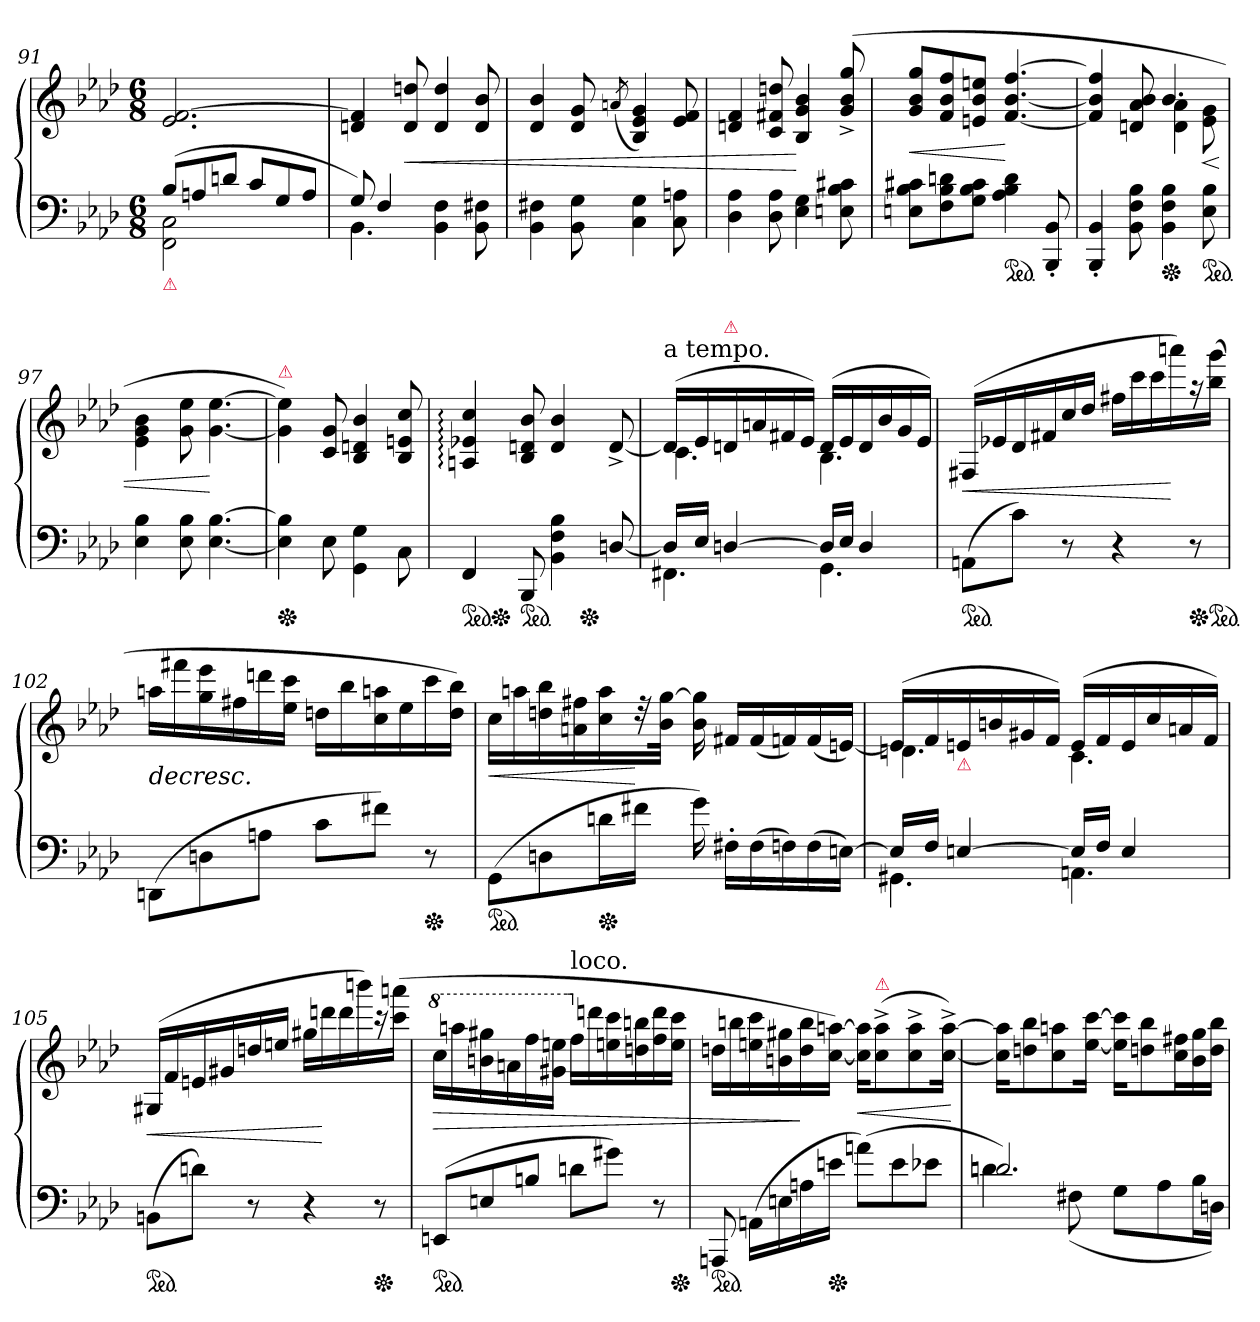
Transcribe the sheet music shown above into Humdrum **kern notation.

**kern	**kern	**dynam
*part1	*part1	*part1
*staff2	*staff1	*staff1/2
*clefF4	*clefG2	*
*k[b-e-a-d-]	*k[b-e-a-d-]	*
*f:	*f:	*
*M6/8	*M6/8	*
=91	=91	=91
*^	*	*
!LO:TX:b:color=crimson:t=⚠	!	!	!
(>8B-L	2FF 2C	2.e- [2.f	.
8An	.	.	.
8dnJ	.	.	.
8cL	.	.	.
8G	4ryy	.	.
8AJ	.	.	.
=92	=92	=92	=92
8G)	4.BB-	4dn 4f]	.
4F	.	.	.
.	.	8d 8ddn	<
4.ryy	4BB- 4F	4d 4dd	.
.	8BB- 8F#X	8d 8b-	.
*v	*v	*	*
=93	=93	=93
4BB- 4F#X	4d- 4b-	.
8BB- 8G	8d- 8g	.
.	(<8qan/	.
4C 4G	4B- 4e- 4g)	.
8C 8An	8e- 8f	.
=94	=94	=94
4D- 4A-	4dn 4f	.
8D- 8A-	8c 8f#X 8ddn	.
4E- 4G	4B- 4g 4b-	[
8En 8B- 8c#X	(>8g^</ 8b-^</ 8gg^</	.
=95	=95	=95
8En 8B- 8c#XL	8g/ 8b-/ 8gg/L	<
8F 8B- 8dn	8f/ 8b-/ 8ff/	.
8G 8B- 8c#J	8en/ 8b-/ 8een/J	.
*ped	*	*
4A- 4B- 4d	[4.f/ [4.b-/ [4.ff/	[
8BBB-'< 8BB-'<	.	.
=96	=96	=96
*	*^	*
4BBB-'< 4BB-'<	4f]/ 4b-]/ 4ff]/	4.ryy	.
8BB- 8F 8B-	8dn 8a- 8b-	.	.
*Xped	*	*	*
4BB- 4F 4B-	4.b-	4d 4a-	.
*ped	*	*	*
8E- 8B-	.	8e- 8g	<
*	*v	*v	*
=97	=97	=97
4E- 4B-	4e-\ 4g\ 4b-\	.
8E- 8B-	8g 8ee-	.
[4.E- [4.B-	[4.g [4.ee-	[
=98	=98	=98
!	!LO:TX:a:i:color=crimson:t=⚠	!
*Xped	*	*
4E-] 4B-]	4g] 4ee-])	.
8E-	8c 8g	.
4GG\ 4G\	4B- 4dn 4b-	.
8C\	8B- 8en 8cc	.
=99	=99	=99
!LO:TX:b:color=crimson:t=⚠	!	!
*ped	*	*
*	*^	*
*	*	*^	*
4FF:	4An: 4e-X: 4cc:	8ryy	2ryy	.
*Xped	*	*	*	*
.	.	2ryy	.	.
*ped	*	*	*	*
8BBB-	8B- 8dn 8b-	.	.	.
4BB- 4F 4B-	4d 4b-	.	.	.
*Xped	*	*	*	*
.	.	.	4ryy	.
[8Dn/	[8d^<	8ryy	.	.
=100	=100	=100	=100	=100
*^	*	*	*	*
!	!	!LO:TX:a:t=a tempo.	!	!	!
*	*	*	*v	*v	*
16DnLL]	4.FF#X	(>16dLL]	4.c	.
16E-JJ	.	16e-	.	.
!	!	!LO:TX:a:color=crimson:t=⚠	!	!
[4D	.	16dn	.	.
.	.	16an	.	.
.	.	16f#X	.	.
.	.	16e-JJ)	.	.
16DLL]	4.GG	(>16dLL	4.B-	.
16E-JJ	.	16e-	.	.
4D	.	16d	.	.
.	.	16b-	.	.
.	.	16g	.	.
.	.	16e-JJ)	.	.
*v	*v	*	*	*
*	*v	*v	*
=101	=101	=101
*ped	*	*
(>8AAnL	(>16F#XLL	<
.	16e-X	.
8cJ)	16d-	.
.	16f#X	.
8r	16cc	.
.	16dd-JJ	.
4r	16ff#XLL	.
.	16ccc	.
.	16ccc	.
.	16aaan)	[
*Xped	*	*
8r	16raa	.
*ped	*	*
.	(>16bb- 16gggJJ	.
=102	=102	=102
(>8DDn\L	16aanLL	>
.	16fff#X	.
8Dn\	16gg 16eee-	.
.	16ff#X	.
8An\J	16dddn	.
.	16ee- 16cccJJ	.
8cL	16ddnLL	.
.	16bb-	.
8f#XJ)	16cc 16aan	.
.	16ee-	.
*Xped	*	*
8r	16ccc	.
.	16dd 16bb-JJ)	.
=103	=103	=103
!	!	!LO:HP:b
*ped	*	*
(>8GGL	16ccLL	<
.	16aan	.
8Dn	16ddn 16bb-	.
.	16an 16ff#X	.
*Xped	*	*
16dnL	16cc 16aa	.
16f#XJJ	32rdd	[
.	32b- [32ggJJk	]
16g)	16b- 16gg]	.
16F#X'>LL	16f#XLL	.
(>16F#	(<16f#	.
16Fn)	16fn)	.
(>16F	(<16f	.
[16EnJJ)	[16enJJ)	.
=104	=104	=104
*^	*^	*
16EnLL]	4.GG#X	(>16enLL]	4.dn	.
16FJJ	.	16f	.	.
!	!	!LO:TX:b:color=crimson:t=⚠	!	!
[4E	.	16e	.	.
.	.	16bn	.	.
.	.	16g#X	.	.
.	.	16fJJ)	.	.
16ELL]	4.AAn	(>16eLL	4.c	.
16FJJ	.	16f	.	.
4E	.	16e	.	.
.	.	16cc	.	.
.	.	16an	.	.
.	.	16fJJ)	.	.
*v	*v	*	*	*
*	*v	*v	*
=105	=105	=105
*ped	*	*
(>8BBnL	(>16G#XLL	<
.	16f	.
8dnJ)	16en	.
.	16g#X	.
8r	16ddn	.
.	16eenJJ	.
4r	16gg#XLL	.
.	16dddn	[
.	16ddd	.
.	16bbbn)	.
*Xped	*	*
8r	16rccc	.
.	(>16ccc 16aaanJJ	.
=106	=106	=106
*	*8va	*
*ped	*	*
(>8EEnL	16cccLL	>
.	16aaan	.
8En	16bbn 16ggg#X	.
.	16aan	.
8BnJ	16fff	.
.	16gg#X 16eeenJJ	.
*	*X8va	*
!	!LO:TX:a:t=loco.	!
8dnL	16ffLL	.
.	16dddn	.
8g#XJ)	16een 16ccc	.
.	16ddn 16bbn	.
8r	16ff 16ddd	.
*Xped	*	*
.	16ee 16cccJJ	.
=107	=107	=107
*ped	*	*
8AAAn	16ddnLL	.
.	16bbn	.
(>16AAnLL	16een 16ccc	.
16En	16bn 16gg#X	.
16An	16dd 16bb	]
*Xped	*	*
16enJJ	[16cc [16aanJJ)	.
(>8anL)	16cc] 16aa]KL	<
!	!LO:TX:a:color=crimson:t=⚠	!
.	(>8cc^> 8aa^>	.
8e	.	.
.	8cc^> 8aa^>	.
8e-XJ	.	.
.	[16cc^> [16aa^>Jk)	.
.	.	[
=108	=108	=108
*^	*	*
2.dn)	4dn	16cc] 16aan]KL	.
.	.	8ddn 8bb-	.
.	.	8cc 8aa	.
.	(>8F#X	.	.
.	.	[16ee- [16cccJk	.
.	8GL	16ee-] 16ccc]KL	.
.	.	8ddn 8bb-	.
.	8A-	.	.
.	.	16cc 16ff#XL	.
.	16B-L	16b- 16gg	.
.	16DnJJ)	16dd 16bb-JJ	.
*v	*v	*	*
=	=	=
*-	*-	*-
